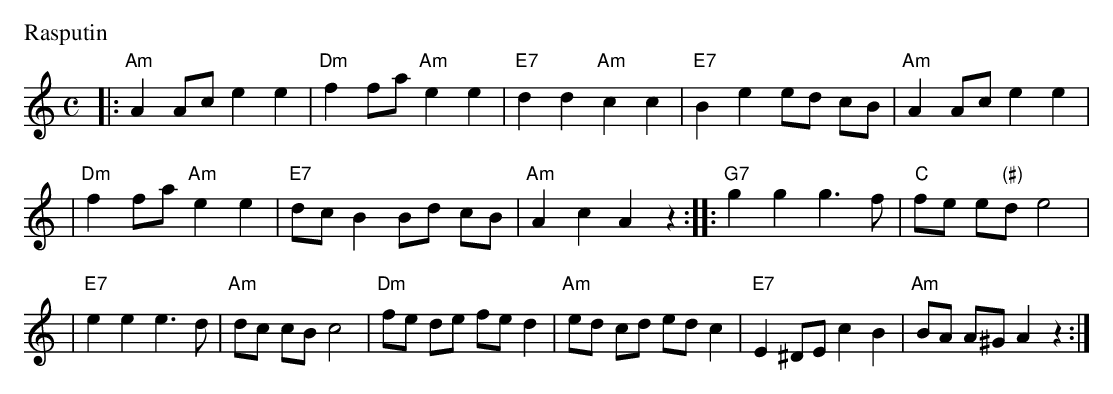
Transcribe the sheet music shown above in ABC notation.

X:1
P: Rasputin
M: C
L: 1/8
K: Am
|: "Am"A2 Ac e2 e2 | "Dm"f2 fa "Am"e2 e2 | "E7"d2 d2 "Am"c2 c2 | "E7"B2 e2 ed cB | "Am"A2 Ac e2 e2 |
| "Dm"f2 fa "Am"e2 e2 | "E7"dc B2 Bd cB | "Am"A2 c2 A2 z2 :: "G7"g2 g2 g3 f | "C"fe e"(#)"d e4 |
| "E7"e2 e2 e3 d | "Am"dc cB c4 | "Dm"fe de fe d2 | "Am"ed cd ed c2 | "E7"E2 ^DE c2 B2 | "Am"BA A^G A2 z2 :|
